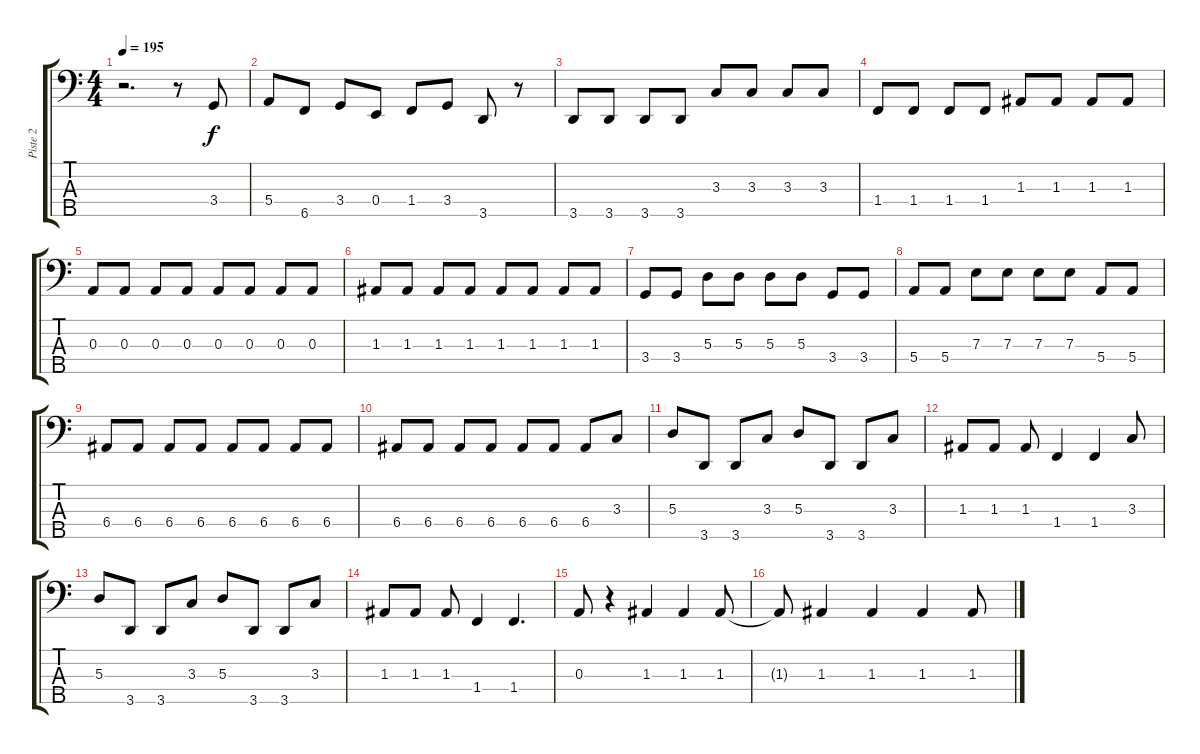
\track ("Piste 2" "Piste 2") {instrument electricbassfinger}
\staff {score tabs}
\tuning (G2 D2 A1 E1 B0) {hide}
\ts (4 4)
\tempo 195
\clef f4
\ks c
r.2{d dy f} r.8 3.4.8 |
5.4.8 6.5.8 3.4.8 0.4.8 1.4.8 3.4.8 3.5.8 r.8 |
3.5.8 3.5.8 3.5.8 3.5.8 3.3.8 3.3.8 3.3.8 3.3.8 |
1.4.8 1.4.8 1.4.8 1.4.8 1.3.8 1.3.8 1.3.8 1.3.8 |
0.3.8 0.3.8 0.3.8 0.3.8 0.3.8 0.3.8 0.3.8 0.3.8 |
1.3.8 1.3.8 1.3.8 1.3.8 1.3.8 1.3.8 1.3.8 1.3.8 |
3.4.8 3.4.8 5.3.8 5.3.8 5.3.8 5.3.8 3.4.8 3.4.8 |
5.4.8 5.4.8 7.3.8 7.3.8 7.3.8 7.3.8 5.4.8 5.4.8 |
6.4.8 6.4.8 6.4.8 6.4.8 6.4.8 6.4.8 6.4.8 6.4.8 |
6.4.8 6.4.8 6.4.8 6.4.8 6.4.8 6.4.8 6.4.8 3.3.8 |
5.3.8 3.5.8 3.5.8 3.3.8 5.3.8 3.5.8 3.5.8 3.3.8 |
1.3.8 1.3.8 1.3.8 1.4.4 1.4.4 3.3.8 |
5.3.8 3.5.8 3.5.8 3.3.8 5.3.8 3.5.8 3.5.8 3.3.8 |
1.3.8 1.3.8 1.3.8 1.4.4 1.4.4{d} |
0.3.8 r.4 1.3.4 1.3.4 1.3.8 |
1.3{t}.8 1.3.4 1.3.4 1.3.4 1.3.8
